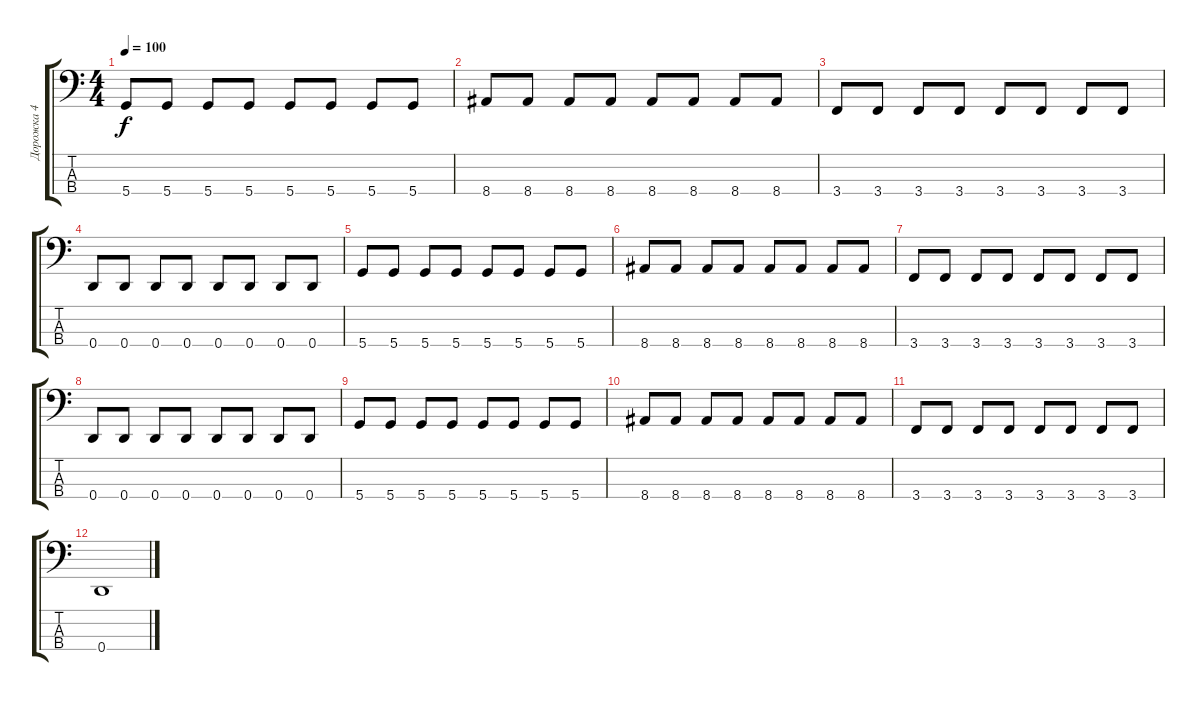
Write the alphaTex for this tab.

\track ("Дорожка 4" "Дорожка 4") {instrument electricbassfinger}
\staff {score tabs}
\tuning (G2 D2 A1 D1) {hide}
\ts (4 4)
\tempo 100
\clef f4
\ks c
5.4.8{dy f} 5.4.8 5.4.8 5.4.8 5.4.8 5.4.8 5.4.8 5.4.8 |
8.4.8 8.4.8 8.4.8 8.4.8 8.4.8 8.4.8 8.4.8 8.4.8 |
3.4.8 3.4.8 3.4.8 3.4.8 3.4.8 3.4.8 3.4.8 3.4.8 |
0.4.8 0.4.8 0.4.8 0.4.8 0.4.8 0.4.8 0.4.8 0.4.8 |
5.4.8 5.4.8 5.4.8 5.4.8 5.4.8 5.4.8 5.4.8 5.4.8 |
8.4.8 8.4.8 8.4.8 8.4.8 8.4.8 8.4.8 8.4.8 8.4.8 |
3.4.8 3.4.8 3.4.8 3.4.8 3.4.8 3.4.8 3.4.8 3.4.8 |
0.4.8 0.4.8 0.4.8 0.4.8 0.4.8 0.4.8 0.4.8 0.4.8 |
5.4.8 5.4.8 5.4.8 5.4.8 5.4.8 5.4.8 5.4.8 5.4.8 |
8.4.8 8.4.8 8.4.8 8.4.8 8.4.8 8.4.8 8.4.8 8.4.8 |
3.4.8 3.4.8 3.4.8 3.4.8 3.4.8 3.4.8 3.4.8 3.4.8 |
0.4.1
